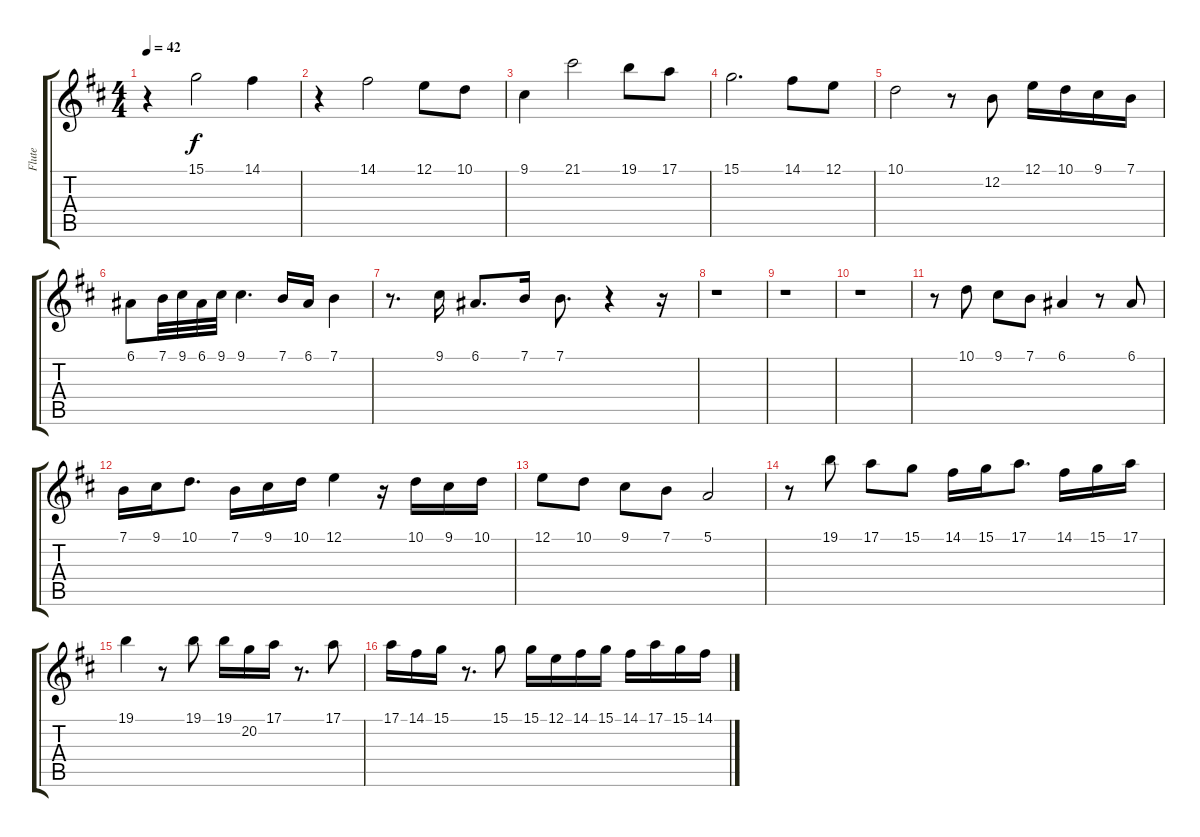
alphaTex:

\track ("Flute" "Flute") {mute instrument flute}
\staff {score tabs}
\tuning (E4 B3 G3 D3 A2 E2) {hide}
\ts (4 4)
\tempo 42
\clef g2
\ks d
r.4{dy f} 15.1.2 14.1.4 |
r.4 14.1.2 12.1.8 10.1.8 |
9.1.4 21.1.2 19.1.8 17.1.8 |
15.1.2{d} 14.1.8 12.1.8 |
10.1.2 r.8 12.2.8 12.1.16 10.1.16 9.1.16 7.1.16 |
6.1.8 7.1.32 9.1.32 6.1.32 9.1.32 9.1.4{d} 7.1.16 6.1.16 7.1.4 |
r.8{d} 9.1.16 6.1.8{d} 7.1.16 7.1.8{d} r.4 r.16 |
r.1 |
r.1 |
r.1 |
r.8 10.1.8 9.1.8 7.1.8 6.1.4 r.8 6.1.8 |
7.1.16 9.1.16 10.1.8{d} 7.1.16 9.1.16 10.1.16 12.1.4 r.16 10.1.16 9.1.16 10.1.16 |
12.1.8 10.1.8 9.1.8 7.1.8 5.1.2 |
r.8 19.1.8 17.1.8 15.1.8 14.1.16 15.1.16 17.1.8{d} 14.1.16 15.1.16 17.1.16 |
19.1.4 r.8 19.1.8 19.1.16 20.2.16 17.1.16 r.8{d} 17.1.8 |
17.1.16 14.1.16 15.1.16 r.8{d} 15.1.8 15.1.16 12.1.16 14.1.16 15.1.16 14.1.16 17.1.16 15.1.16 14.1.16
